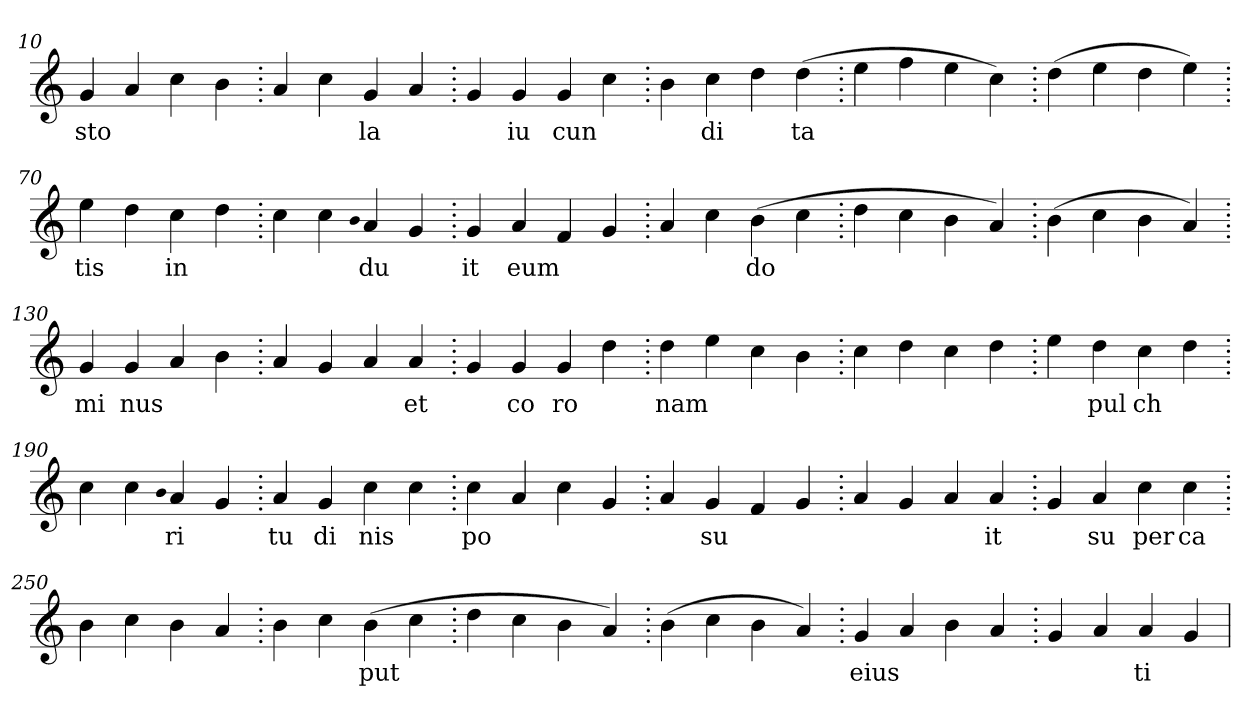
**kern	**text
*part1	*part1
*staff1	*staff1
*clefG2	*
=10.	=10.
4g	sto
4a	.
4cc	.
4b	.
=20.	=20.
4a	.
4cc	.
4g	la
4a	.
=30.	=30.
4g	.
4g	iu
4g	cun
4cc	.
=40.	=40.
4b	.
4cc	di
4dd	.
(>4dd	ta
=50.	=50.
4ee	.
4ff	.
4ee	.
4cc)	.
=60.	=60.
(>4dd	.
4ee	.
4dd	.
4ee)	.
=70.	=70.
4ee	tis
4dd	.
4cc	in
4dd	.
=80.	=80.
4cc	.
4cc	.
qqb	.
4a	du
4g	.
=90.	=90.
4g	it
4a	eum
4f	.
4g	.
=100.	=100.
4a	.
4cc	.
(>4b	do
4cc	.
=110.	=110.
4dd	.
4cc	.
4b	.
4a)	.
=120.	=120.
(>4b	.
4cc	.
4b	.
4a)	.
=130.	=130.
4g	mi
4g	nus
4a	.
4b	.
=140.	=140.
4a	.
4g	.
4a	.
4a	et
=150.	=150.
4g	.
4g	co
4g	ro
4dd	.
=160.	=160.
4dd	nam
4ee	.
4cc	.
4b	.
=170.	=170.
4cc	.
4dd	.
4cc	.
4dd	.
=180.	=180.
4ee	.
4dd	pul
4cc	ch
4dd	.
=190.	=190.
4cc	.
4cc	.
qqb	.
4a	ri
4g	.
=200.	=200.
4a	tu
4g	di
4cc	nis
4cc	.
=210.	=210.
4cc	po
4a	.
4cc	.
4g	.
=220.	=220.
4a	.
4g	su
4f	.
4g	.
=230.	=230.
4a	.
4g	.
4a	.
4a	it
=240.	=240.
4g	.
4a	su
4cc	per
4cc	ca
=250.	=250.
4b	.
4cc	.
4b	.
4a	.
=260.	=260.
4b	.
4cc	.
(>4b	put
4cc	.
=270.	=270.
4dd	.
4cc	.
4b	.
4a)	.
=280.	=280.
(>4b	.
4cc	.
4b	.
4a)	.
=290.	=290.
4g	eius
4a	.
4b	.
4a	.
=300.	=300.
4g	.
4a	.
4a	ti
4g	.
=	=
*-	*-
